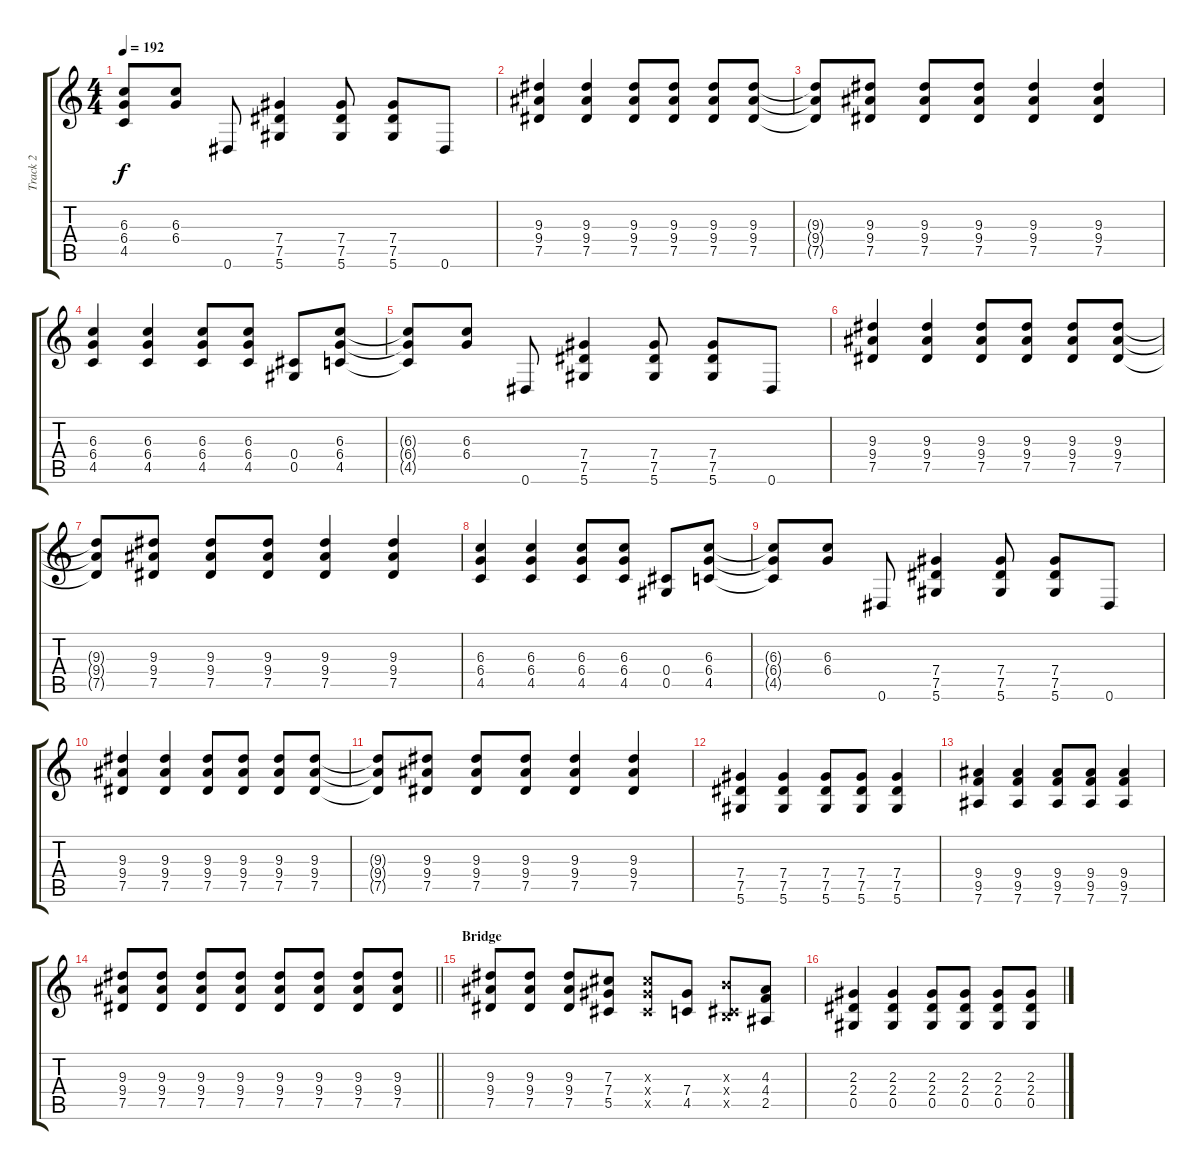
\track ("Track 2" "Track 2") {instrument distortionguitar}
\staff {score tabs}
\tuning (Eb4 Bb3 Gb3 Db3 Ab2 Eb2) {hide}
\ts (4 4)
\tempo 192
\clef g2
\ks c
(6.3{t} 6.4{t} 4.5{t}).8{dy f} (6.3 6.4).8 0.6.8 (7.4 7.5 5.6).4 (7.4 7.5 5.6).8 (7.4 7.5 5.6).8 0.6.8 |
(9.3 9.4 7.5).4 (9.3 9.4 7.5).4 (9.3 9.4 7.5).8 (9.3 9.4 7.5).8 (9.3 9.4 7.5).8 (9.3 9.4 7.5).8 |
(9.3{t} 9.4{t} 7.5{t}).8 (9.3 9.4 7.5).8 (9.3 9.4 7.5).8 (9.3 9.4 7.5).8 (9.3 9.4 7.5).4 (9.3 9.4 7.5).4 |
(6.3 6.4 4.5).4 (6.3 6.4 4.5).4 (6.3 6.4 4.5).8 (6.3 6.4 4.5).8 (0.4 0.5).8 (6.3 6.4 4.5).8 |
(6.3{t} 6.4{t} 4.5{t}).8 (6.3 6.4).8 0.6.8 (7.4 7.5 5.6).4 (7.4 7.5 5.6).8 (7.4 7.5 5.6).8 0.6.8 |
(9.3 9.4 7.5).4 (9.3 9.4 7.5).4 (9.3 9.4 7.5).8 (9.3 9.4 7.5).8 (9.3 9.4 7.5).8 (9.3 9.4 7.5).8 |
(9.3{t} 9.4{t} 7.5{t}).8 (9.3 9.4 7.5).8 (9.3 9.4 7.5).8 (9.3 9.4 7.5).8 (9.3 9.4 7.5).4 (9.3 9.4 7.5).4 |
(6.3 6.4 4.5).4 (6.3 6.4 4.5).4 (6.3 6.4 4.5).8 (6.3 6.4 4.5).8 (0.4 0.5).8 (6.3 6.4 4.5).8 |
(6.3{t} 6.4{t} 4.5{t}).8 (6.3 6.4).8 0.6.8 (7.4 7.5 5.6).4 (7.4 7.5 5.6).8 (7.4 7.5 5.6).8 0.6.8 |
(9.3 9.4 7.5).4 (9.3 9.4 7.5).4 (9.3 9.4 7.5).8 (9.3 9.4 7.5).8 (9.3 9.4 7.5).8 (9.3 9.4 7.5).8 |
(9.3{t} 9.4{t} 7.5{t}).8 (9.3 9.4 7.5).8 (9.3 9.4 7.5).8 (9.3 9.4 7.5).8 (9.3 9.4 7.5).4 (9.3 9.4 7.5).4 |
(7.4 7.5 5.6).4 (7.4 7.5 5.6).4 (7.4 7.5 5.6).8 (7.4 7.5 5.6).8 (7.4 7.5 5.6).4 |
(9.4 9.5 7.6).4 (9.4 9.5 7.6).4 (9.4 9.5 7.6).8 (9.4 9.5 7.6).8 (9.4 9.5 7.6).4 |
\barLineRight lightlight
(9.3 9.4 7.5).8 (9.3 9.4 7.5).8 (9.3 9.4 7.5).8 (9.3 9.4 7.5).8 (9.3 9.4 7.5).8 (9.3 9.4 7.5).8 (9.3 9.4 7.5).8 (9.3 9.4 7.5).8 |
\section ("" "Bridge")
(9.3 9.4 7.5).8 (9.3 9.4 7.5).8 (9.3 9.4 7.5).8 (7.3 7.4 5.5).8 (7.3{x} 7.4{x} 5.5{x}).8 (7.4 4.5).8 (5.3{x} 0.4{x} 3.5{x}).8 (4.3 4.4 2.5).8 |
(2.3 2.4 0.5).4 (2.3 2.4 0.5).4 (2.3 2.4 0.5).8 (2.3 2.4 0.5).8 (2.3 2.4 0.5).8 (2.3 2.4 0.5).8
